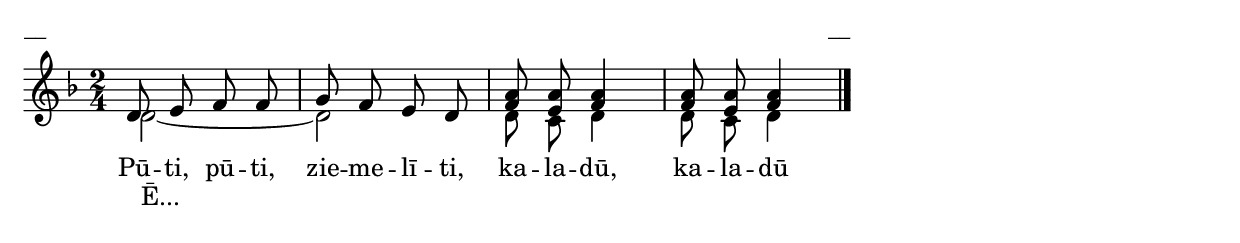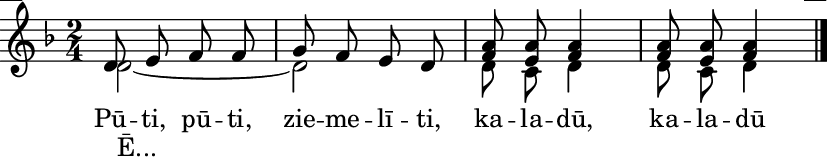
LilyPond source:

\version "2.13.18"
#(ly:set-option 'crop #t)

%\header {
%    title = "Pūti, pūti, ziemelīti"
%}
% Dievsētas ļaudis. Gadskārtu dziesmas. 2007 (#37)
\paper {
line-width = 14\cm
left-margin = 0.4\cm
between-system-padding = 0.1\cm
between-system-space = 0.1\cm
}
\layout {
indent = #0
ragged-last = ##f
}


voiceA = \relative c' {
\clef "treble"
\key d \minor
\time 2/4
d8 e f f | g f e d | <<f8 a>> <<e a>> <<f4 a>>  | <<f8 a>> <<e a>> <<f4 a>> 
\bar "|."
}

voiceB = \relative c' {
\clef "treble"
\key d \minor
\time 2/4
d2~ | d2 | s2 | s2 
}

voiceC = \relative c' {
\clef "treble"
\key d \minor
\time 2/4
s2 | s2 | d8 c d4 | d8 c d4
}




lyricA = \lyricmode {
Pū -- ti, pū -- ti, zie -- me -- lī -- ti, ka -- la -- dū, ka -- la -- dū
} 

lyricB = \lyricmode {
Ē...
}


fullScore = <<
\new Staff {
<<
\new Voice = "voiceA" { \voiceOne \autoBeamOff \voiceA }
\new Voice = "voiceB" { \voiceTwo \autoBeamOff \voiceB }
\new Voice = "voiceC" { \voiceTwo \autoBeamOff \voiceC }
\new Lyrics \lyricsto "voiceA" \lyricA
\new Lyrics \lyricsto "voiceB" \lyricB
>>
}
>>

\score {
\fullScore
\header { piece = "__" opus = "__" }
}
\markup { \with-color #(x11-color 'white) \sans \smaller "__" }
\score {
\unfoldRepeats
\fullScore
\midi {
\context { \Staff \remove "Staff_performer" }
\context { \Voice \consists "Staff_performer" }
}
}


